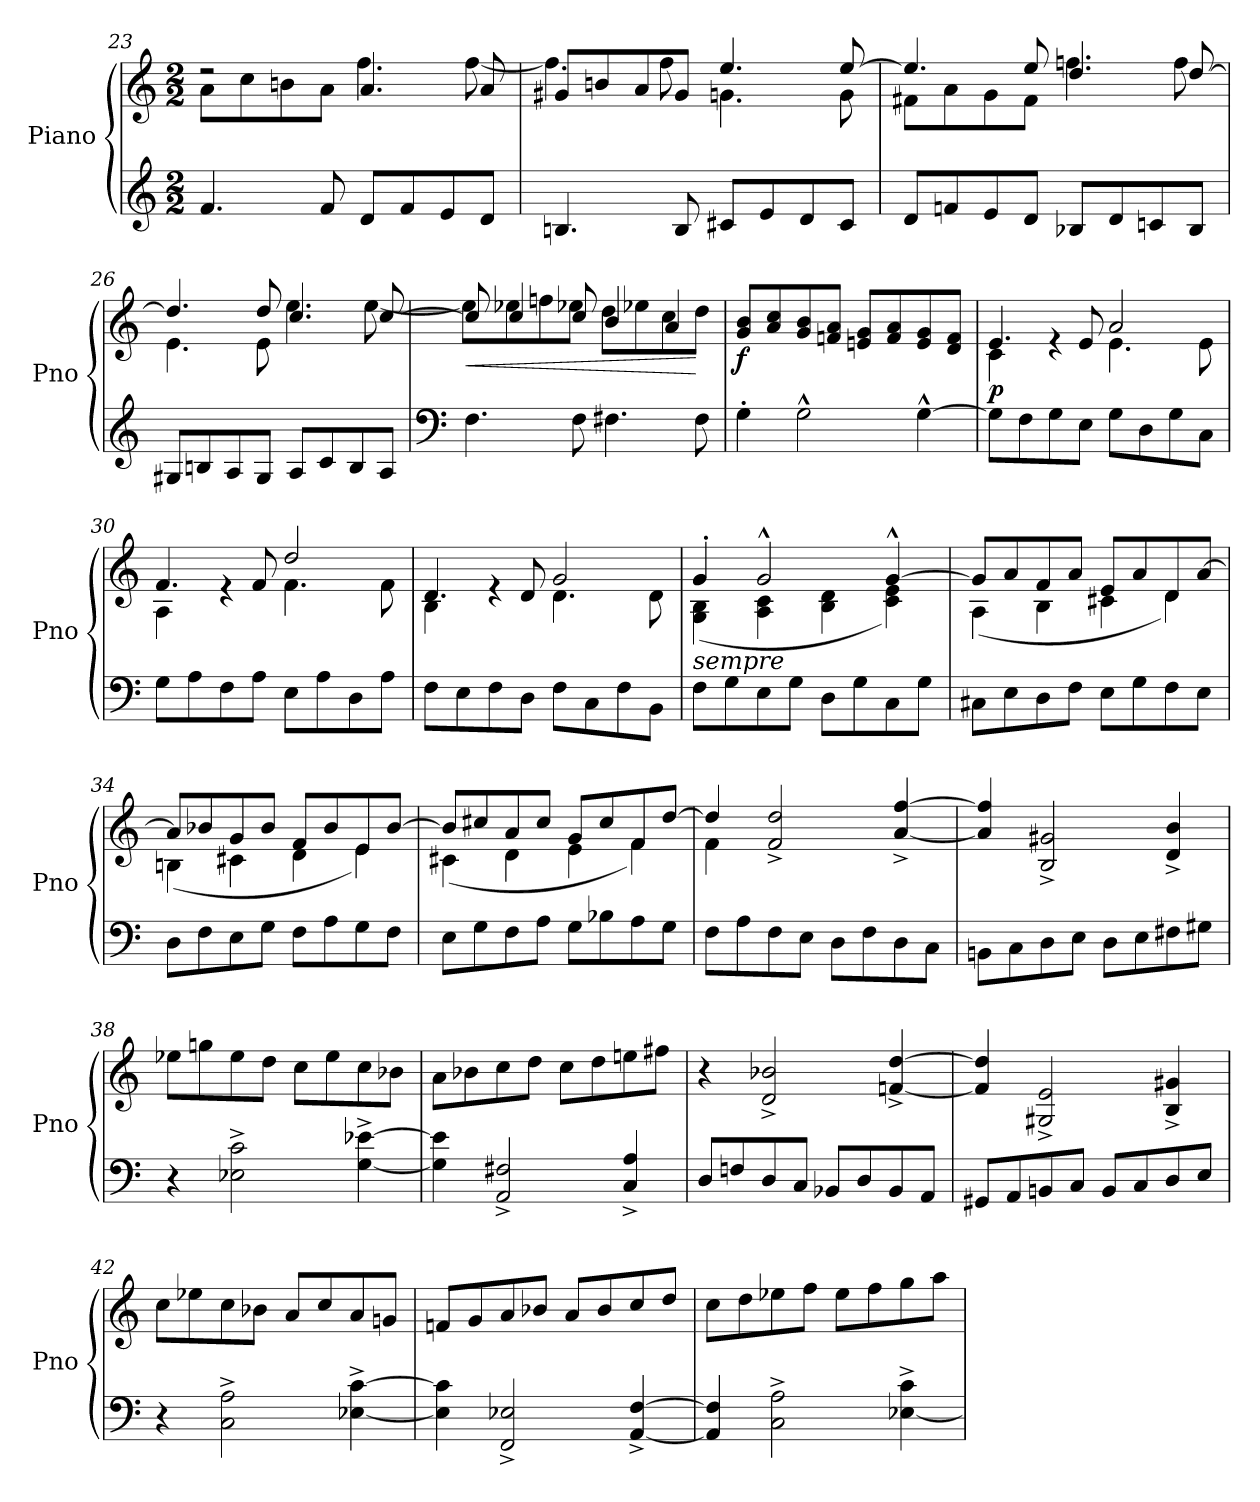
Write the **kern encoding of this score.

**kern	**kern	**dynam
*part1	*part1	*part1
*staff2	*staff1	*staff1/2
*I"Piano	*	*
*I'Pno	*	*
*clefG2	*clefG2	*
*k[]	*k[]	*
*M2/2	*M2/2	*
=23	=23	=23
*	*^	*
4.f/	2rdd	8a\L	.
.	.	8cc\	.
.	.	8bn\	.
8f/	.	8a\J	.
8d/L	4.a/	4.ff\	.
8f/	.	.	.
8e/	.	.	.
8d/J	8a/	[8ff\	.
=24	=24	=24	=24
4.Bn/	8g#X/L	4.ff\]	.
.	8bn/	.	.
.	8a/	.	.
8B/	8g#/J	8ff\	.
8c#X/L	4.ee/	4.gn\	.
8e/	.	.	.
8d/	.	.	.
8c#/J	[8ee/	8g\	.
=25	=25	=25	=25
8d/L	4.ee/]	8f#X\L	.
8fn/	.	8a\	.
8e/	.	8g\	.
8d/J	8ee/	8f#\J	.
8B-X/L	4.dd/	4.ffn\	.
8d/	.	.	.
8cn/	.	.	.
8B-/J	[8dd/	8ff\	.
!!LO:PB:g=z	!!
=26	=26	=26	=26
8G#X/L	4.dd/]	4.e\	.
8Bn/	.	.	.
8A/	.	.	.
8G#/J	8dd/	8e\	.
8A/L	4.cc/	4.ee\	.
8c/	.	.	.
8B/	.	.	.
8A/J	[8cc/	[8ee\	.
=27	=27	=27	=27
*clefF4	*	*	*
!	!	!	!LO:HP:b
4.F\	8cc/]	8ee\L]	<
.	4cc/	8ee-X\	.
.	.	8ffn\	.
8F\	8cc/	8ee-X\J	.
4.F#X\	4b/	8dd\L	.
.	.	8ee-X\	.
.	4a/	8cc\	.
8F#\	.	8dd\J	[
=28	=28	=28	=28
!	!	!	!LO:DY:b
*	*v	*v	*
4G'\	8g/ 8b/L	f
.	8a/ 8cc/	.
2G^^\	8g/ 8b/	.
.	8fn/ 8a/J	.
.	8en/ 8g/L	.
.	8f/ 8a/	.
[4G^^\	8e/ 8g/	.
.	8d/ 8f/J	.
=29	=29	=29
*	*^	*
!	!	!	!LO:DY:b
8G\L]	4.e/	4c\	p
8F\	.	.	.
8G\	.	4re	.
8E\J	8e/	.	.
8G\L	2a/	4.e\	.
8D\	.	.	.
8G\	.	.	.
8C\J	.	8e\	.
=30	=30	=30	=30
8G\L	4.f/	4A\	.
8A\	.	.	.
8F\	.	4re	.
8A\J	8f/	.	.
8E\L	2dd/	4.f\	.
8A\	.	.	.
8D\	.	.	.
8A\J	.	8f\	.
!!LO:LB:g=z	!!
=31	=31	=31	=31
8F\L	4.d/	4B\	.
8E\	.	.	.
8F\	.	4re	.
8D\J	8d/	.	.
8F\L	2g/	4.d\	.
8C\	.	.	.
8F\	.	.	.
8BB\J	.	8d\	.
=32	=32	=32	=32
!	!LO:TX:b:i:t=sempre	!	!
8F\L	4g'/	(4G\ 4B\	.
8G\	.	.	.
8E\	2g^^/	4A\ 4c\	.
8G\J	.	.	.
8D\L	.	4B\ 4d\	.
8G\	.	.	.
8C\	[4g^^/	4c\ 4e\)	.
8G\J	.	.	.
=33	=33	=33	=33
8C#X\L	8g/L]	(4A\	.
8E\	8a/	.	.
8D\	8f/	4B\	.
8F\J	8a/J	.	.
8E\L	8e/L	4c#X\	.
8G\	8a/	.	.
8F\	8d/	4d\)	.
8E\J	[8a/J	.	.
=34	=34	=34	=34
8D\L	8a/L]	(4Bn\	.
8F\	8b-X/	.	.
8E\	8g/	4c#X\	.
8G\J	8b-/J	.	.
8F\L	8f/L	4d\	.
8A\	8b-/	.	.
8G\	8e/	4e\)	.
8F\J	[8b-/J	.	.
=35	=35	=35	=35
8E\L	8b-/L]	(4c#X\	.
8G\	8cc#X/	.	.
8F\	8a/	4d\	.
8A\J	8cc#/J	.	.
8G\L	8g/L	4e\	.
8B-X\	8cc#/	.	.
8A\	8f/	4f\)	.
8G\J	[8dd/J	.	.
!!LO:LB:g=z	!!
=36	=36	=36	=36
!	!	!	!LO:DY:b
8F\L	4dd/]	4f\	other-dynamics
8A\	.	.	.
8F\	2f/^ 2dd/^	2.ryy	.
8E\J	.	.	.
8D\L	.	.	.
8F\	.	.	.
8D\	[4a/^ [4ff/^	.	.
8C\J	.	.	.
*	*v	*v	*
=37	=37	=37
8BBn\L	4a/] 4ff/]	.
8C\	.	.
8D\	2B/^ 2g#X/^	.
8E\J	.	.
8D\L	.	.
8E\	.	.
8F#X\	4d/^ 4b/^	.
8G#X\J	.	.
=38	=38	=38
4r	8ee-X\L	.
.	8ggn\	.
2E-X\^ 2c\^	8ee-\	.
.	8dd\J	.
.	8cc\L	.
.	8ee-\	.
[4G\^ [4e-X\^	8cc\	.
.	8b-X\J	.
=39	=39	=39
4G\] 4e-\]	8a\L	.
.	8b-X\	.
2AA/^ 2F#X/^	8cc\	.
.	8dd\J	.
.	8cc\L	.
.	8dd\	.
4C/^ 4A/^	8een\	.
.	8ff#X\J	.
=40	=40	=40
8D/L	4r	.
8Fn/	.	.
8D/	2d/^ 2b-X/^	.
8C/J	.	.
8BB-X/L	.	.
8D/	.	.
8BB-/	[4fn/^ [4dd/^	.
8AA/J	.	.
!!LO:LB:g=z
=41	=41	=41
8GG#X/L	4f/] 4dd/]	.
8AA/	.	.
8BBn/	2G#X/^ 2e/^	.
8C/J	.	.
8BB/L	.	.
8C/	.	.
8D/	4B/^ 4g#X/^	.
8E/J	.	.
=42	=42	=42
!	!	!LO:DY:b
4r	8cc\L	other-dynamics
.	8ee-X\	.
2C\^ 2A\^	8cc\	.
.	8b-X\J	.
.	8a/L	.
.	8cc/	.
[4E-X\^ [4c\^	8a/	.
.	8gn/J	.
=43	=43	=43
4E-\] 4c\]	8fn/L	.
.	8g/	.
2FF/^ 2E-X/^	8a/	.
.	8b-X/J	.
.	8a/L	.
.	8b-/	.
[4AA/^ [4F/^	8cc/	.
.	8dd/J	.
=44	=44	=44
4AA/] 4F/]	8cc\L	.
.	8dd\	.
2C\^ 2A\^	8ee-X\	.
.	8ff\J	.
.	8ee-\L	.
.	8ff\	.
[4E-X\^ 4c\^	8gg\	.
.	8aa\J	.
=	=	=
*-	*-	*-
